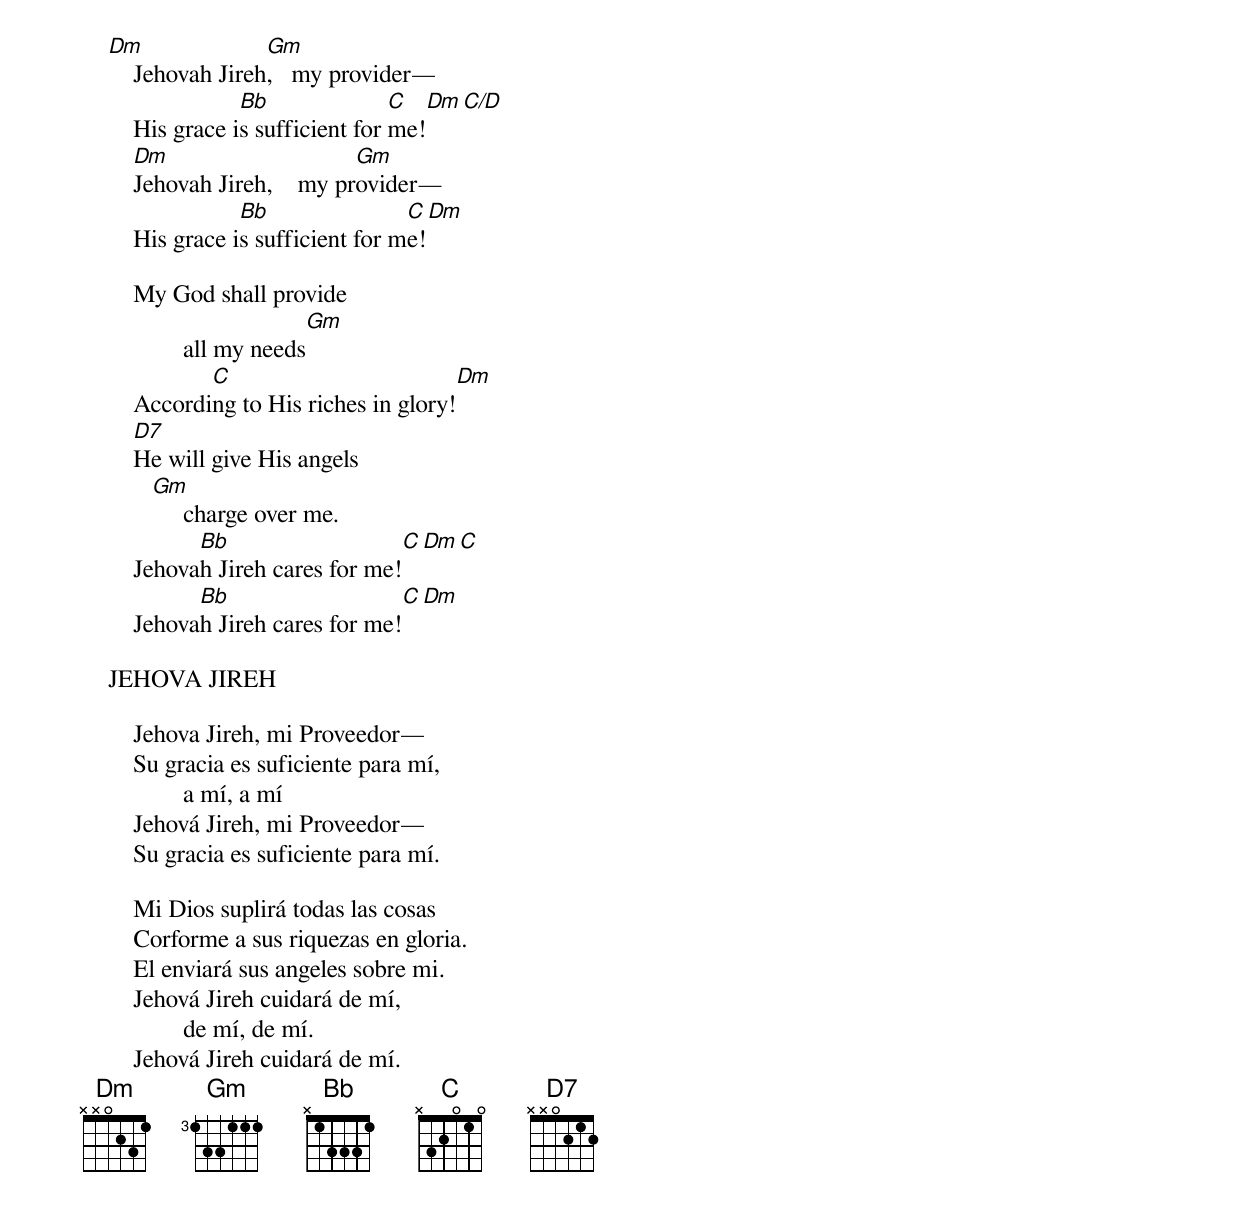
    Dm               Gm
	Jehovah Jireh,   my provider—
	           Bb               C                  Dm   C/D
	His grace is sufficient for me!
	Dm                     Gm
	Jehovah Jireh,    my provider—
	           Bb                C                Dm
	His grace is sufficient for me!

	My God shall provide
		                Gm
		all my needs
	       C                                              Dm
	According to His riches in glory!
	D7
	He will give His angels
	   Gm
		charge over me.
 	      Bb                   C             Dm   C
	Jehovah Jireh cares for me!
	      Bb                   C             Dm
	Jehovah Jireh cares for me!

    JEHOVA JIREH

	Jehova Jireh, mi Proveedor—
	Su gracia es suficiente para mí,
		a mí, a mí
	Jehová Jireh, mi Proveedor—
	Su gracia es suficiente para mí.

	Mi Dios suplirá todas las cosas
	Corforme a sus riquezas en gloria.
	El enviará sus angeles sobre mi.
	Jehová Jireh cuidará de mí,
		de mí, de mí.
	Jehová Jireh cuidará de mí.
